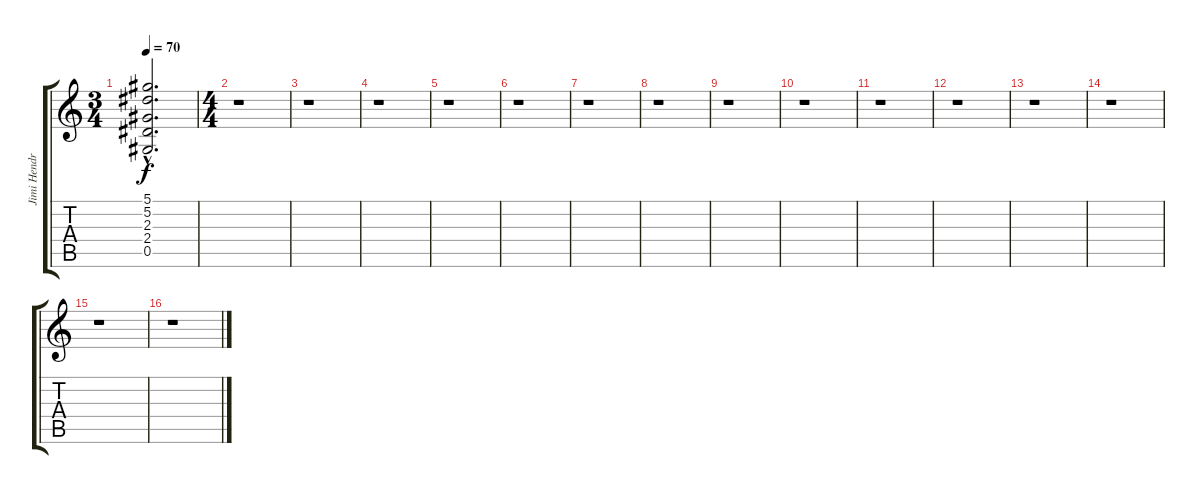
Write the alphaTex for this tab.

\track ("Jimi Hendrix Rhythm" "Jimi Hendr") {instrument electricguitarjazz}
\staff {score tabs}
\tuning (Eb4 Bb3 Gb3 Db3 Ab2 Eb2) {hide}
\ts (3 4)
\tempo 70
\clef g2
\ks c
(5.1{hac} 5.2{hac} 2.3{hac} 2.4{hac} 0.5{hac}).2{d dy f} |
\ts (4 4)
r.1 |
r.1 |
r.1 |
r.1 |
r.1 |
r.1 |
r.1 |
r.1 |
r.1 |
r.1 |
r.1 |
r.1 |
r.1 |
r.1 |
r.1
